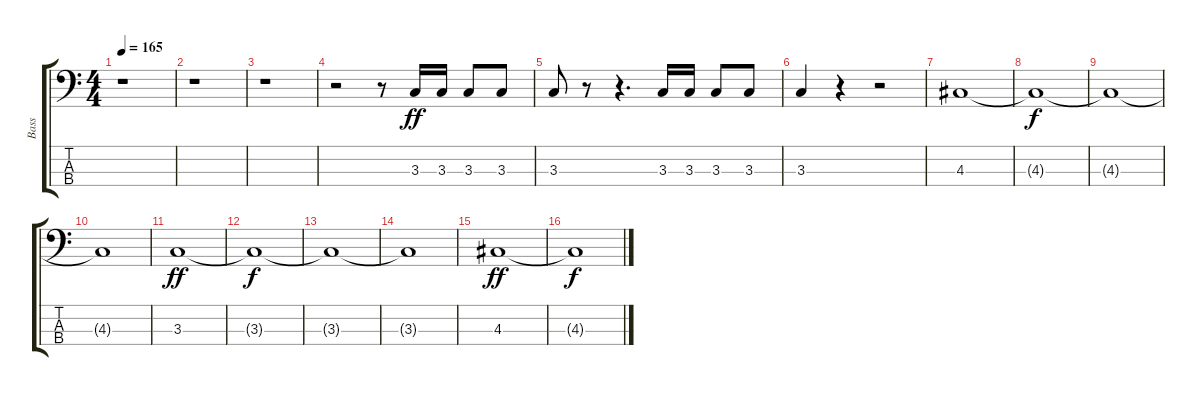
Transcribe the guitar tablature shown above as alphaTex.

\track ("Bass" "Bass") {instrument electricbasspick}
\staff {score tabs}
\tuning (G2 D2 A1 E1) {hide}
\ts (4 4)
\tempo 165
\clef f4
\ks c
r.1{dy f} |
r.1 |
r.1 |
r.2 r.8 3.3.16{dy ff} 3.3.16 3.3.8 3.3.8 |
3.3.8 r.8 r.4{d} 3.3.16 3.3.16 3.3.8 3.3.8 |
3.3.4 r.4 r.2 |
4.3.1 |
4.3{t}.1{dy f} |
4.3{t}.1 |
4.3{t}.1 |
3.3.1{dy ff} |
3.3{t}.1{dy f} |
3.3{t}.1 |
3.3{t}.1 |
4.3.1{dy ff} |
4.3{t}.1{dy f}
